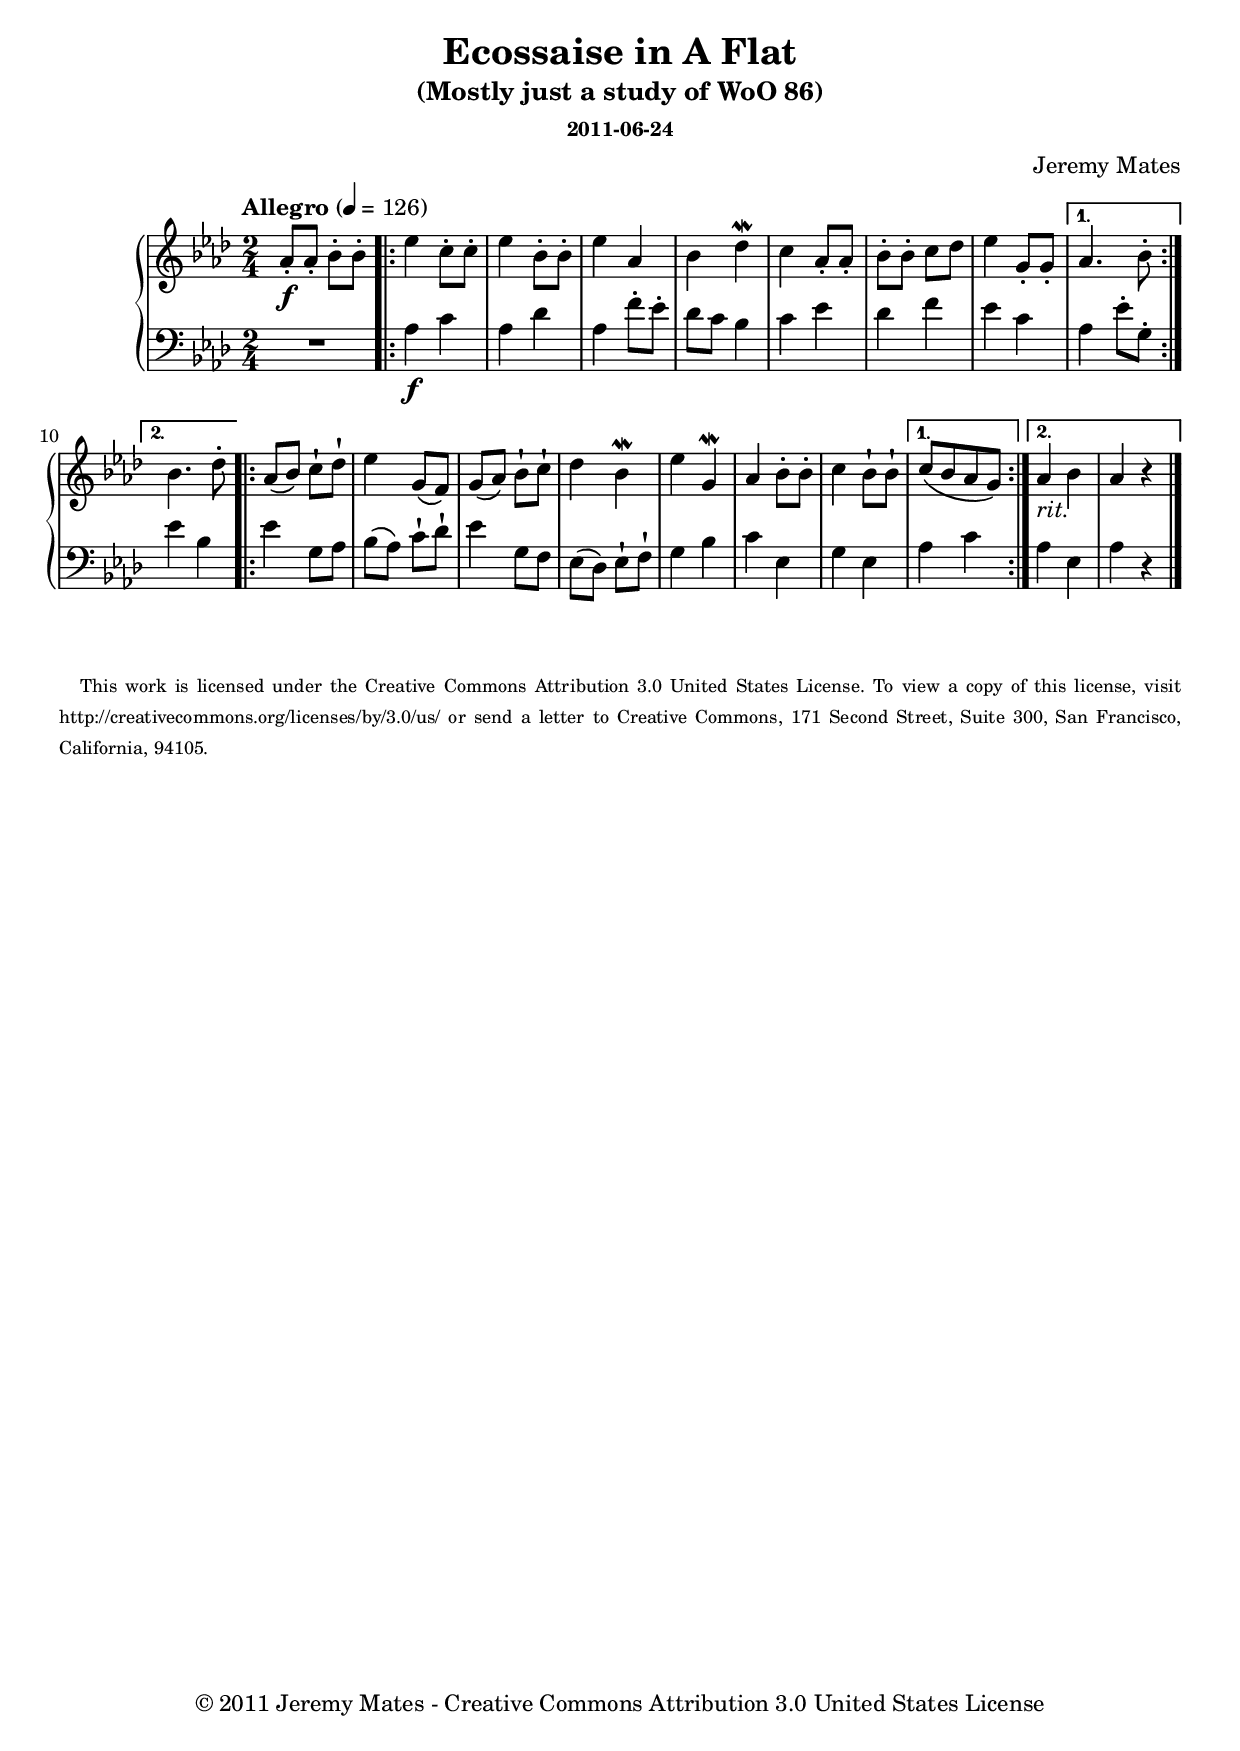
% LilyPond engraving system - http://www.lilypond.org/
%
% Mostly based on a study of Ecossaise in E Flat by B. and noodling around
% on the piano, plus to learn how to do the 1. / 2. repeat in LilyPond.
%
% MIDI -> mp3 conversion via the "harmo_bjf.SF2" soundfont:
% http://www-gmm.insa-toulouse.fr/~guillaum/PIANO/voiced_sfbank.html

\version "2.16.0"

% http://www.mail-archive.com/lilypond-user@gnu.org/msg38823.html
%
% Copyright (C) 2008 NICTA
% Author: Peter Chubb <peter.chubb AT nicta.com.au>
%
%
%  This program is free software; you can redistribute it and/or modify
%  it under the terms of the GNU General Public License, version 2,
%  as published by the Free Software Foundation.
%
%  This program is distributed in the hope that it will be useful,
%  but WITHOUT ANY WARRANTY; without even the implied warranty of
%  MERCHANTABILITY or FITNESS FOR A PARTICULAR PURPOSE.
%  See the GNU General Public License for more details.  It is
%  available in the Lilypond source tree, or at
%  http://www.gnu.org/licenses/old-licenses/gpl-2.0.html
%
% This script tries to make MIDI output from LilyPond a little more realistic.
% It tries to take articulations (slurs, staccato) into account, by 
% replacing notes  with sequential music of suitably time-scaled note plus 
% skip.
%
% It also tries to unfold trills turns etc., and take rallentendo 
% and accelerando into account.
%
% As my scheme knowledge is poor (I was teaching myself as I went), there 
% is much scope for improvement.

%
%%%USAGE
% In the \score section do:
%  \unfoldRepeats \articulate <<
%	all the rest of the score
% >>
% or use the lilywrap script.
%
% TO DO (prioritised, the ones that'll make the most difference first)
%
% * Dynamics.  
%   * Fix quantisation for dynamics on single note (replace note 
%     with tied 128th notes?) -- started, needs work.
%   * Make \fp do the right thing (loud start, then quiet).
%
% * Inegalite.  Notes on-beat steal time from notes off-beat.  
%   Degree of stealing is a parameter: from 1.0 (straight) 
%   to 1.5 (extreme swing).  Also fix tenuto to use this.
%
% * add accel (to match rall), and molto rall. I've never seen 
%   molto accel but some composer somewhere has probably used it.
%
% * Fermata, and Fermata Lunga
% * Add more synonyms for accel and rall: rit ritard stringendo 
%
% * Phrasing.
%   * Rall at end of piece
%   * Very slight accel into a phrase, rall out of it.
%   * Dynamics during a phrase????  unclear how these should be in 
%     the general case
%
% * Trill algorithm needs work.
%
% * Cope with more ornaments/articulations.
%    mordents, inverted-turns, etc.
%   -- accent needs better control of dynamics.
%   -- Articulations: mezzo-staccato, staccatissimo, portato.
%   -- Handling of generic ornaments (in lily, `\stopped'; in 
%		most early music:  ornament this note (trill, turn 
%		or mordent as the player wishes))
% * Automatic gruppetto at end of trill; better handling of 
%      initial/final grace notes on trill
% * Automatic ornaments.
%   * Spot cadences and ornament
%   * Look for quaver-dotted note for trills, for example.  
%   * Fill in steps. (Needs lookahead/lookbehind.)
% * `afterturn' -- a turn after the start of a note.
% * accidentals for trills and turns

#(use-modules (ice-9 debug))
#(use-modules (scm display-lily))

% PARAMETERS
% How much to compress notes marked Staccato.  CPE Bach says `as short as 
% may conveniently be played, as if the keys were too hot to touch'.  
% Most modern sources say 1/2 the notated length of a note.
#(define ac:staccatoFactor '(1 . 2)) 

% And tenuto (if we ever implement time stealing, this should be >1.0)
#(define ac:tenutoFactor '(1 . 1))

% How much to articulate normal notes.  CPE Bach says 1/2 (and 
% staccato should be `as short as may conveniently be played') but this 
% sounds too short for modern music.  7/8 sounds about right.
% DBG fiddling with this
#(define ac:normalFactor '(8 . 8))

% How much to slow down for a rall. or a poco rall.
% (or speed up for accel or poco accel)
#(define ac:rallFactor (ly:make-moment 60 100)) % 40% slowdown
#(define ac:pocoRallFactor (ly:make-moment 90 100)) % 10% slowdown

% The absolute time for a twiddle in a trill, in minutes.
% Start with 1/4 seconds == 1/240 minutes
#(define ac:maxTwiddleTime (ly:make-moment 1 240))


% Internal variables, don't touch.
% (should probably be part of a context somehow)

% Whether to slur, or not
#(define ac:inSlur #f)
#(define ac:inPhrasingSlur #f)

% Whether the current noteevent is in a trill spanner
#(define ac:inTrill #f)

% assume start in C major.  Key change events override this.
% Could get from context, but don't know how.
#(define ac:current-key (make-music
          'KeyChangeEvent
          'tonic
          (ly:make-pitch -1 0 0)
          'pitch-alist
          (list (cons 0 0)
                (cons 1 0)
                (cons 2 0)
                (cons 3 0)
                (cons 4 0)
                (cons 5 0)
                (cons 6 0))))


#(define ac:currentTempo (ly:make-moment 15 1)) % 4 = 60, measured wholes per minute
#(define ac:lastTempo ac:currentTempo) % for 'a tempo' or 'tempo I'

% The duration of the current note.  Start at a crotchet 
% for no good reason.
#(define ac:currentDuration (ly:make-duration 2 0 1 1)) 

% Debugging: display a moment plus some text.
% Returns its moment argument so can be used in-line.
#(define (display-moment  text m)
  (display text)
  (display (list (ly:moment-main-numerator m) "/" (ly:moment-main-denominator m)))
  m
)

% Track tempo (and maybe later, other context properties)
% as they change.  Needs to better cope with saving only Tempo I,
% otherwise a tempo goes back to the tempo before the last change.
#(define (ac:adjust-props sym music)
  (case sym
   ((tempoWholesPerMinute)
    (set! ac:currentTempo (ly:music-property music 'value))
    (set! ac:lastTempo ac:currentTempo)
  )))

% Raise note one step in the current diatonic scale.
#(define (ac:up note)
  (let* ((pitch (ly:music-property note 'pitch))
	 (notename (ly:pitch-notename pitch))
	 (new-notename (if (eq? notename 6) 0 (+ 1 notename)))
	 (alterations (ly:music-property ac:current-key 'pitch-alist))
	 (new-alteration (cdr (assq new-notename alterations)))
	 (new-octave (if (eq? new-notename 0) (+ 1 (ly:pitch-octave pitch))
		      (ly:pitch-octave pitch)))
       )
   (set! (ly:music-property note 'pitch)(ly:make-pitch new-octave new-notename new-alteration))))


% Lower note one step in the current diatonic scale.
#(define (ac:down note)
  (begin  (let* ((pitch (ly:music-property note 'pitch))
	 (notename (ly:pitch-notename pitch))
	 (new-notename (if (eq? notename 0) 6 (- notename 1)))
	 (alterations (ly:music-property ac:current-key 'pitch-alist))
	 (new-alteration (cdr (assq new-notename alterations)))
	 (new-octave (if (eq? new-notename 6) (- (ly:pitch-octave pitch) 1)
		      (ly:pitch-octave pitch)))
       )
   (set! (ly:music-property note 'pitch)(ly:make-pitch new-octave new-notename new-alteration))))
)

% Shorten a note, and save the note's original duration in ac:currentDuration
#(define (ac:articulate-one-note m fraction)
  "Replace m with m*fraction"
  (if  (eq? 'NoteEvent (ly:music-property m 'name))
   (let*
    ((dur (ly:music-property m 'duration))
     (l (ly:duration-log dur))
     (d (ly:duration-dot-count dur))
     (factor (ly:duration-factor dur))
     (num (car fraction))
     (denom (cdr fraction)))
    (begin
     (set! ac:currentDuration dur)
     (set! (ly:music-property m 'duration)
      (ly:make-duration l d
       (* num (car factor))
       (* denom (cdr factor))))))
   m))

% helper routine to set duration.
#(define (ac:setduration music duration)
  "Set a note's duration."
  (let ((eventtype (ly:music-property music 'name)))
   (if 
    (or 
     (eq? eventtype 'NoteEvent)
     (eq? eventtype 'RestEvent)
     (eq? eventtype 'SkipEvent))
    (set! (ly:music-property music 'duration) duration))))

% Add an articulation event to a note.
% Used in afterGrace to mark all notes as tenuto, so they're not shortened 
#(define (ac:add-articulation type music)
    (music-map (lambda (m)
		(if (eq? 'EventChord (ly:music-property m 'name))
		 (set! (ly:music-property m 'elements)
		  (append (ly:music-property m 'elements)
		   (list (make-music 'ArticulationEvent 'articulation-type type)))))
		m)
     music))

% Gradually speed up a piece of music.  Stolen from the feather code in 
% the Lilypond base.
% Overflows moment and causes infinite Lilypond loop, or segv
% --- DON'T USE
#(define (ac:accel music factor)
  (let*
   ((orig-duration (ly:music-length music))
    (multiplier (ly:make-moment 1 1)))

   (music-map 
    (lambda (mus)
     (if (and (eq? (ly:music-property mus 'name) 'EventChord)
	  (< 0 (ly:moment-main-denominator (ly:music-length mus))))
      (begin
       (ly:music-compress mus multiplier)
       (set! multiplier (ly:moment-mul factor multiplier)))
    )
     mus)
    music)
   (ly:music-compress
    music
    (ly:moment-div orig-duration (ly:music-length music)))
   music))


% Convert a long note to an equivalent set of short notes, tied together.
% Still experimental, so disabled for now.
#(define (ac:to128 music) music)

#(define (ac:to128_disabled music)
  (if (or (eq? 'SkipEvent (ly:music-property music 'name))
	(eq? 'NoteEvent (ly:music-property music 'name)))
   (let* ((dur (ly:music-property music 'duration))
	  (log2 (ly:duration-log dur))
	 (shiftcount (- 6 log2))
	 (lastm (ly:music-deep-copy (shift-duration-log music shiftcount 0))))
   (set! (ly:music-property music 'elements) 
    (cons (make-music 'TieEvent) (ly:music-property music 'elements)))
   (make-sequential-music (list
			   (make-repeat "unfold" (1- (expt 2 shiftcount)) 
			    (make-sequential-music (list music)) '())
			   lastm)))
 music))


% absolute time in minutes of a length of music, as a rational number (moment)
#(define (ac:abstime music)
  (ly:moment-div (ly:music-length music) ac:currentTempo))

% convert absolute time (in minutes) to a moment in the current tempo
#(define (ac:abs->mom m)
  (ly:moment-mul m ac:currentTempo))


% a moment that is ac:maxTwiddletime seconds at the current tempo.
#(define (ac:targetTwiddleTime)
  (ac:abs->mom ac:maxTwiddleTime))


% Nearest twiddletime (in minutes) achievable with power-of-2 divisions of 
% the original music.  (twiddletime is the time for one pair of notes
% in a trill)
% If the music has a precomputed twiddletime (e.g., from \afterGrace) use that.
#(define (ac:twiddletime music)
  (let* ((tr (filter (lambda (x)
		     (and (eq? 'ArticulationEvent (ly:music-property x 'name))
		      (string= "trill" (ly:music-property x 'articulation-type))))
	      (ly:music-property music 'elements)))
	 (pre-t (if (pair? tr) (ly:music-property (car tr) 'twiddle)
		 '()))
	 (t (ac:targetTwiddleTime)))
   (if (ly:moment? pre-t)
    pre-t
    (let loop ((len (ly:music-length music)))
     (if (ly:moment<? t len)
      (loop (ly:moment-mul len (ly:make-moment 1 2)))
      len)))))



% Note: I'm assuming early music practice of starting on the auxiliiary note.
% Needs to add gruppetto if it's a long trill (TODO)
#(define (ac:trill music)
  " Replace music with time-compressed repeats of the music,
    maybe accelerating if the length is longer than a crotchet "
  (let* ((hemisemidur (ly:make-duration 5 0 1 1))
	 (orig-len  (ly:music-length music))
	 (t (ac:twiddletime music))
	 (uppernote '())
	 (note_moment (ly:moment-mul t (ly:make-moment 1 2)))
	 (c1 (ly:moment-div orig-len note_moment))
	 (c2 (inexact->exact
	      (round (/ (ly:moment-main-numerator c1)
		      (* 2 (ly:moment-main-denominator c1))))))
	 (count (if (< c2 2) 2 c2)))

   (set! (ly:music-property music 'elements)
    (filter (lambda (y) (eq? 'NoteEvent (ly:music-property y 'name)))
     (ly:music-property music 'elements)))
   (map (lambda (y) (ac:setduration y hemisemidur))
    (ly:music-property music 'elements))
   (set! uppernote (ly:music-deep-copy music))
   (map (lambda (y) (ac:up y))
    (filter
     (lambda (z) (eq? 'NoteEvent (ly:music-property z 'name)))
     (ly:music-property uppernote 'elements)))
   
   (let* ((trillMusicElements
	  (let loop ((so_far (list uppernote music))
		     (c count))
	   (if (> c 1)
	    (loop (append (list (ly:music-deep-copy uppernote) (ly:music-deep-copy music)) so_far) (1- c))
	    so_far)))
	  (trillMusic (make-sequential-music trillMusicElements))
	  (newlen (ly:music-length trillMusic))
	  (factor (ly:moment-div  orig-len newlen)))
    (ly:music-compress trillMusic factor)
; accelerating the music seems to put lily into an infinite loop in 
; its layout and midi engines.
;    (let* ((realfactor (exp (* (/ 1.0 count) (log 0.75))))
;	   (factor (ly:make-moment (inexact->exact (round (* 1024 realfactor)))
;		    1024)))
;     (ac:accel trillMusic factor))
 )))




% If there's an articulation, use it.
% If in a slur, use (1 . 1) instead.
% Treat phrasing slurs as slurs, but allow explicit articulation.
% (Maybe should treat staccato under a phrasing slur as mezzo-staccato?)
%
% Expect an EventChord.
%
% trills, turns, ornaments etc.  are also treated as Articulations.
% Split into two functions:
%  ac:getactions traverses the elements in the EventChord 
%		and calculates the parameters.
%  ac:articulate-chord applies the actions to each NoteEvent in 
%		the EventChord.
#(define (ac:getactions music)
  (let  loop ((factor ac:normalFactor)
	      (newelements '())
	      (es (ly:music-property music 'elements))
	      (actions '()))
   (if (null? es)
    (begin
     (set! (ly:music-property music 'elements) (reverse newelements))
     (cond
      (ac:inTrill (cons 'trill actions))
      ((and (eq? factor ac:normalFactor) (or ac:inSlur ac:inPhrasingSlur))
       (append actions (list 'articulation  '(1 . 1)) ))
      (else (append actions (list 'articulation  factor)))))
    ; else part
    (let ((e (car es))
	  (tail (cdr es)))
     (case (ly:music-property e 'name)

      ((BeamEvent) ; throw away beam events, or they'll be duplicated by turn or trill
       (loop factor newelements tail actions))

      ((SkipEvent)
       (loop (cons 1 1) (cons e newelements) tail actions))

      ((RestEvent)
       (loop (cons 1 1) (cons e newelements) tail actions))

      ((ArticulationEvent)
       (let ((articname (ly:music-property e 'articulation-type)))
	; TODO: add more here
	(cond
	 ((string= articname "staccato")
	  (loop ac:staccatoFactor newelements tail actions))
	 ((string= articname "tenuto")
	  (loop ac:tenutoFactor newelements tail actions))
	 ((string= articname "mordent")
	  (loop factor newelements tail (cons 'mordent actions)))
	 ((string= articname "prall")
	  (loop (cons 1 1) newelements tail (cons 'trill actions)))
	 ((string= articname "trill")
	  (loop (cons 1 1) newelements tail (cons 'trill actions)))
	 ((string= articname "turn")
	  (loop (cons 1 1) newelements tail (cons 'turn actions)))
	 (else (loop factor (cons e newelements) tail actions)))))

      ((TextScriptEvent)
       (let ((t (ly:music-property e 'text)))
	(if (not (string? t))
	 (loop factor (cons e newelements) tail actions)
	 (begin
	  (cond
	   ((or
	     (string= t "rall")
	     (string= t "Rall")
	     (string= t "rit.")
	     (string= t "rall."))
	    (loop factor (cons e newelements) tail (cons 'rall actions)))
	   ((or 
	     (string= t "poco rall.")
	     (string= t "poco rit."))
	    (loop factor (cons e newelements) tail (cons 'pocoRall actions)))
	   ((or (string= t "a tempo")
	     (string= t "tempo I"))
	  (loop factor (cons e newelements) tail (cons 'aTempo actions)))
	   (else (loop factor (cons e newelements) tail actions)))))))

      ((SlurEvent)
       (let ((direction (ly:music-property e 'span-direction)))
	(set! ac:inSlur (eq? direction -1))
	(loop factor newelements tail actions)))

      ((TrillSpanEvent)
       (let ((direction (ly:music-property e 'span-direction)))
	(set! ac:inTrill (eq? direction -1))
	(loop factor newelements tail (cons 'trill actions))))

      ((PhrasingSlurEvent)
       (let ((direction (ly:music-property e 'span-direction)))
	(set! ac:inPhrasingSlur (eq? direction -1))
	(loop factor newelements tail actions)))

      (else (loop factor (cons e newelements) tail actions)))))))



#(define (ac:articulate-chord music)
  (begin
   (cond 

    ((eq? 'EventChord (ly:music-property music 'name))
     (let loop ((actions (ac:getactions music)))
      (if (null? actions)
	(if (ly:moment> (ly:music-length music) (make-moment 1 4))
	 (ac:to128  music)
	 music)

      (case (car actions)

       ((articulation)
	(map
	 (lambda (x) (ac:articulate-one-note x (cadr actions)))
	 (ly:music-property music 'elements))
	(let*
	 ((num (caadr actions))
	  (denom (cdadr actions))
	  (mult (ly:duration-factor ac:currentDuration))
	  (newnum (* (- denom num) (car mult)))
	  (newdenom (* (cdr mult) denom))
	  (len (ly:duration-log ac:currentDuration))
	  (dots (ly:duration-dot-count ac:currentDuration)))

	 (if (not (eq? num denom))
	  (make-sequential-music
	   (list (ac:to128 music)
	   (make-music 'EventChord 'elements 
	    (list
	     (make-music 'SkipEvent 'duration (ly:make-duration len dots newnum newdenom))))))
	  music)))

       ((rall)
	(set! ac:currentTempo (ly:moment-mul ac:currentTempo ac:rallFactor))
	(let ((pset (make-music 'PropertySet
	   'value
	   ac:currentTempo
	   'symbol
	   'tempoWholesPerMinute)))
	 (if (null? (cdr actions))
	  (make-sequential-music (list pset music))
	  (make-sequential-music
	   (list pset (loop (cdr actions)))))))

       ((pocoRall)
	(set! ac:currentTempo (ly:moment-mul ac:currentTempo ac:pocoRallFactor))
	(let ((pset (make-music 'PropertySet
	   'value 
	   ac:currentTempo
	   'symbol
	   'tempoWholesPerMinute)))
	 (if (null? (cdr actions))
	  (make-sequential-music (list pset music))
	  (make-sequential-music
	   (list pset (loop (cdr actions)))))))

       ((aTempo)
	(set! ac:currentTempo ac:lastTempo)
	(let ((pset (make-music 'PropertySet
	   'value 
	   ac:currentTempo
	   'symbol
	   'tempoWholesPerMinute)))
	 (if (null? (cdr actions))
	  (make-sequential-music (list pset music))
	  (make-sequential-music
	   (list pset (loop (cdr actions)))))))

       ((trill)
	 (ac:trill music))

       ((turn)
	(let*
	 ((dur (ly:music-property
		(car (ly:music-property music 'elements)) 'duration))
	  (factor (ly:duration-factor dur))
	  (newdur (ly:make-duration (+ (ly:duration-log dur) 2)
		   (ly:duration-dot-count dur) (car factor)(cdr factor))))
	 (begin
	  (map (lambda (y) (ac:setduration y newdur)) 
	   (ly:music-property music 'elements))
	  (let* ((above (ly:music-deep-copy music))
		 (below (ly:music-deep-copy music))
		 (newmusic (make-sequential-music (list above music below music))))
	   (begin
	    (map (lambda (y) (ac:down y))
	     (filter 
	      (lambda (z) (eq? 'NoteEvent (ly:music-property z 'name)))
	      (ly:music-property below 'elements)))
	    (map (lambda (y) (ac:up y))
	     (filter 
	      (lambda (z) (eq? 'NoteEvent (ly:music-property z 'name)))
	      (ly:music-property above 'elements)))
	    newmusic)))))
     ))))

    ((eq? 'KeyChangeEvent (ly:music-property music 'name))
     (set! ac:current-key music)
     music
   )

    ((eq? 'PropertySet (ly:music-property music 'name))
     (ac:adjust-props (ly:music-property music 'symbol) music)
     music)

    (else  music))
 ))



% At last ... here's the music function that aplies all the above to a
% score.
articulate = #(define-music-function (parser location music)
	       (ly:music?)
	       "Adjust times of note to add tenuto, staccato and 
                normal articulations.
		"
	       (music-map ac:articulate-chord music)
	       )


% Override \afterGrace to be in terms of audio, not spacing.
afterGrace =
#(define-music-function
  (parser location main grace)
  (ly:music? ly:music?)

  (let*
   ((main-length (ly:music-length main))
    (grace-orig-length (ly:music-length grace))
    (gracelen (ac:twiddletime main))
    (grace-factor (ly:moment-div gracelen grace-orig-length))
    (new-main-length (ly:moment-sub main-length gracelen))
    (factor (ly:moment-div new-main-length main-length))
  )
   (map (lambda (y) (set! (ly:music-property y 'twiddle) gracelen))
	 (filter (lambda (z) 
		  (and 
		   (eq? 'ArticulationEvent (ly:music-property z 'name))
		   (string= "trill" (ly:music-property z 'articulation-type))))
	  (ly:music-property main 'elements)))
   (ac:add-articulation "tenuto" grace)
   (make-sequential-music  (list (ly:music-compress main factor) (ly:music-compress grace grace-factor)))))

% An appoggiatura takes half the duration of the main note, 
% or 1/3 if the note is dotted (i.e., half the undotted equivalent time)
% Somewhere around the end of the 19th, start of 20th century the rules 
% changed, but my main interest is early music.
appoggiatura = 
#(define-music-function (parser location grace main)
  (ly:music? ly:music?)
  (let* ((maindur (ly:music-length main))
	 (grace-orig-len (ly:music-length grace))
	 (numerator (ly:moment-main-numerator maindur))
	 (factor (if (eq? (remainder numerator 3) 0)
		  (ly:make-moment 1 3) (ly:make-moment 1 2))))
   (ly:music-compress grace factor)
   (ly:music-compress main (ly:moment-sub (ly:make-moment 1 1) factor))
   
    (set! (ly:music-property grace 'elements)
     (append (ly:music-property grace 'elements)
      (list (make-music 'SlurEvent 'span-direction -1))))
    (set! (ly:music-property main 'elements)
     (append (ly:music-property main 'elements)
      (list (make-music 'SlurEvent 'span-direction 1))))
     (make-sequential-music (list grace main))))
   


#(define-markup-list-command (paragraph layout props args) (markup-list?)
 (interpret-markup-list layout props
   (make-justified-lines-markup-list (cons (make-hspace-markup 2) args))))

\header {
  title = "Ecossaise in A Flat"
  composer = "Jeremy Mates"
  subtitle = "(Mostly just a study of WoO 86)"
  subsubtitle = "2011-06-24"
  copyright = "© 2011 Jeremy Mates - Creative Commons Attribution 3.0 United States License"
}

firstBitUpper = \relative c'' {

  aes8-.\f aes-. bes-. bes-. |

  \repeat volta 2 {
    ees4 c8-. c-. |
    ees4 bes8-. bes-. |
    ees4 aes, |
    bes4 des\mordent |

    c4 aes8-. aes-. |
    % this needed c des to lead nicely to the E, d4 out of place in rhythm
    bes8-. bes-. c des |
    ees4 g,8-. g-. |
  }
  \alternative {
    { aes4. bes8-. | }
    { bes4. des8-. | }
  }
}

firstBitLower = \relative c' {

  R2 |

  \repeat volta 2 {
    % Double counterpoint at 12th, roughly following upper voice
    aes4\f c |
    aes4 des |
    % 6-5 motion on f-ees as felt like it
    aes4 f'8-. ees-. |
    des8 c bes4 |

    % worked out harmonically, boring I6 ii6 V I
    c4 ees |
    des4 f |
    ees4 c |
  }
  \alternative {
    { aes4 ees'8-. g,-. | }
    { ees'4  bes4 | }
  }
}


secondBitUpper = \relative c'' {

  \set Score.tempoHideNote = ##t

  \repeat volta 2 {
    aes8\( bes\) c-| des-| |
    ees4 g,8\( f\) |
    g8\( aes\) bes-| c-| |
    des4 bes\mordent |

    ees4 g,\mordent |
    aes4 bes8-. bes-. |
    c4 bes8-| bes-| |
  }
  \alternative {
    { c8[\( bes aes g]\) | }
    { \tempo 4=108 aes4_\markup { \italic "rit." } \tempo 4=96 bes |
      \tempo 4=72 aes4 r
       \bar "|." }
  }
}

secondBitLower = \relative c' {
  \repeat volta 2 {
    ees4 g,8 aes |
    bes8\( aes\) c-| des-| |
    ees4 g,8 f |
    ees8\( des\) ees-| f-| |

    g4 bes4 |
    c4 ees, |
    g4 ees |
  }
  \alternative {
    { aes4 c | }
    { aes4 ees |
      aes4 r
       \bar "|." }
  }
}

upper = {
  \clef treble
  \key aes \major
  \time 2/4
  \tempo "Allegro" 4=126

  \firstBitUpper
  \secondBitUpper
}

lower = {
  \clef bass
  \key aes \major
  \time 2/4
 
  \firstBitLower
  \secondBitLower
}

theMusic = {
  \new PianoStaff <<
    \new Staff = "upper" \upper
    \new Staff = "lower" \lower
  >>
}

\book {
\score {
  \theMusic
  \layout { }
}
\score {
  \unfoldRepeats \articulate {
    \set Score.midiChannelMapping = #'instrument
    \theMusic
  }
  \midi { }
}
  \markuplist { \paragraph \tiny { {
This work is licensed under the Creative Commons Attribution 3.0 United
States License. To view a copy of this license, visit
http://creativecommons.org/licenses/by/3.0/us/ or send a letter to
Creative Commons, 171 Second Street, Suite 300, San Francisco,
California, 94105.
} } }
}
